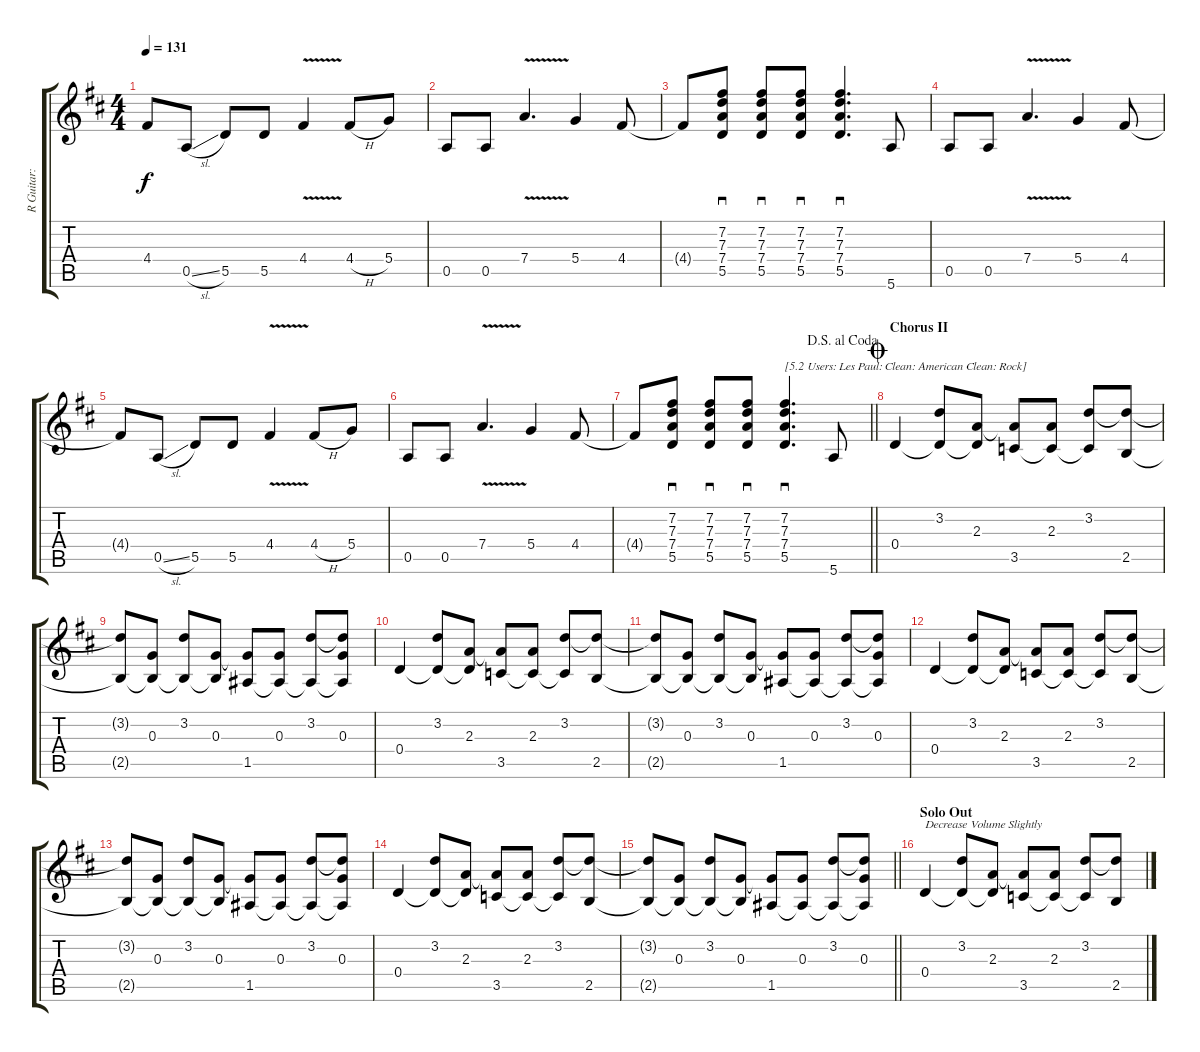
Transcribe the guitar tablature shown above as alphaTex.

\track ("R Guitar: IommI" "R Guitar: ") {instrument distortionguitar}
\staff {score tabs}
\tuning (E4 B3 G3 D3 A2 E2) {hide}
\ts (4 4)
\tempo 131
\clef g2
\ks d
4.4{t}.8{dy f} 0.5{sl}.8 5.5.8 5.5.8 4.4{v}.4 4.4{h}.8 5.4.8 |
0.5.8 0.5.8 7.4{v}.4{d} 5.4.4 4.4.8 |
4.4{t}.8 (7.2 7.3 7.4 5.5).8{sd} (7.2 7.3 7.4 5.5).8{sd} (7.2 7.3 7.4 5.5).8{sd} (7.2 7.3 7.4 5.5).4{d sd} 5.6.8 |
0.5.8 0.5.8 7.4{v}.4{d} 5.4.4 4.4.8 |
4.4{t}.8 0.5{sl}.8 5.5.8 5.5.8 4.4{v}.4 4.4{h}.8 5.4.8 |
0.5.8 0.5.8 7.4{v}.4{d} 5.4.4 4.4.8 |
\jump dalsegnoalcoda
\barLineRight lightlight
4.4{t}.8 (7.2 7.3 7.4 5.5).8{sd} (7.2 7.3 7.4 5.5).8{sd} (7.2 7.3 7.4 5.5).8{sd} (7.2 7.3 7.4 5.5).4{d sd txt "[5.2 Users: Les Paul: Clean: American Clean: Rock]"} 5.6.8 |
\section ("" "Chorus II")
\jump coda
0.4.4{volume 14 instrument distortionguitar} (3.2 0.4{t}).8 (2.3 0.4{t}).8 (2.3{t} 3.5).8 (2.3 3.5{t}).8 (3.2 3.5{t}).8 (3.2{t} 2.5).8 |
(3.2{t} 2.5{t}).8 (0.3 2.5{t}).8 (3.2 2.5{t}).8 (0.3 2.5{t}).8 (0.3{t} 1.5).8 (0.3 1.5{t}).8 (3.2 1.5{t}).8 (3.2{t} 0.3 1.5{t}).8 |
0.4.4 (3.2 0.4{t}).8 (2.3 0.4{t}).8 (2.3{t} 3.5).8 (2.3 3.5{t}).8 (3.2 3.5{t}).8 (3.2{t} 2.5).8 |
(3.2{t} 2.5{t}).8 (0.3 2.5{t}).8 (3.2 2.5{t}).8 (0.3 2.5{t}).8 (0.3{t} 1.5).8 (0.3 1.5{t}).8 (3.2 1.5{t}).8 (3.2{t} 0.3 1.5{t}).8 |
0.4.4 (3.2 0.4{t}).8 (2.3 0.4{t}).8 (2.3{t} 3.5).8 (2.3 3.5{t}).8 (3.2 3.5{t}).8 (3.2{t} 2.5).8 |
(3.2{t} 2.5{t}).8 (0.3 2.5{t}).8 (3.2 2.5{t}).8 (0.3 2.5{t}).8 (0.3{t} 1.5).8 (0.3 1.5{t}).8 (3.2 1.5{t}).8 (3.2{t} 0.3 1.5{t}).8 |
0.4.4 (3.2 0.4{t}).8 (2.3 0.4{t}).8 (2.3{t} 3.5).8 (2.3 3.5{t}).8 (3.2 3.5{t}).8 (3.2{t} 2.5).8 |
\barLineRight lightlight
(3.2{t} 2.5{t}).8 (0.3 2.5{t}).8 (3.2 2.5{t}).8 (0.3 2.5{t}).8 (0.3{t} 1.5).8 (0.3 1.5{t}).8 (3.2 1.5{t}).8 (3.2{t} 0.3 1.5{t}).8 |
\section ("" "Solo Out")
0.4.4{txt "Decrease Volume Slightly" volume 10} (3.2 0.4{t}).8 (2.3 0.4{t}).8 (2.3{t} 3.5).8 (2.3 3.5{t}).8 (3.2 3.5{t}).8 (3.2{t} 2.5).8
